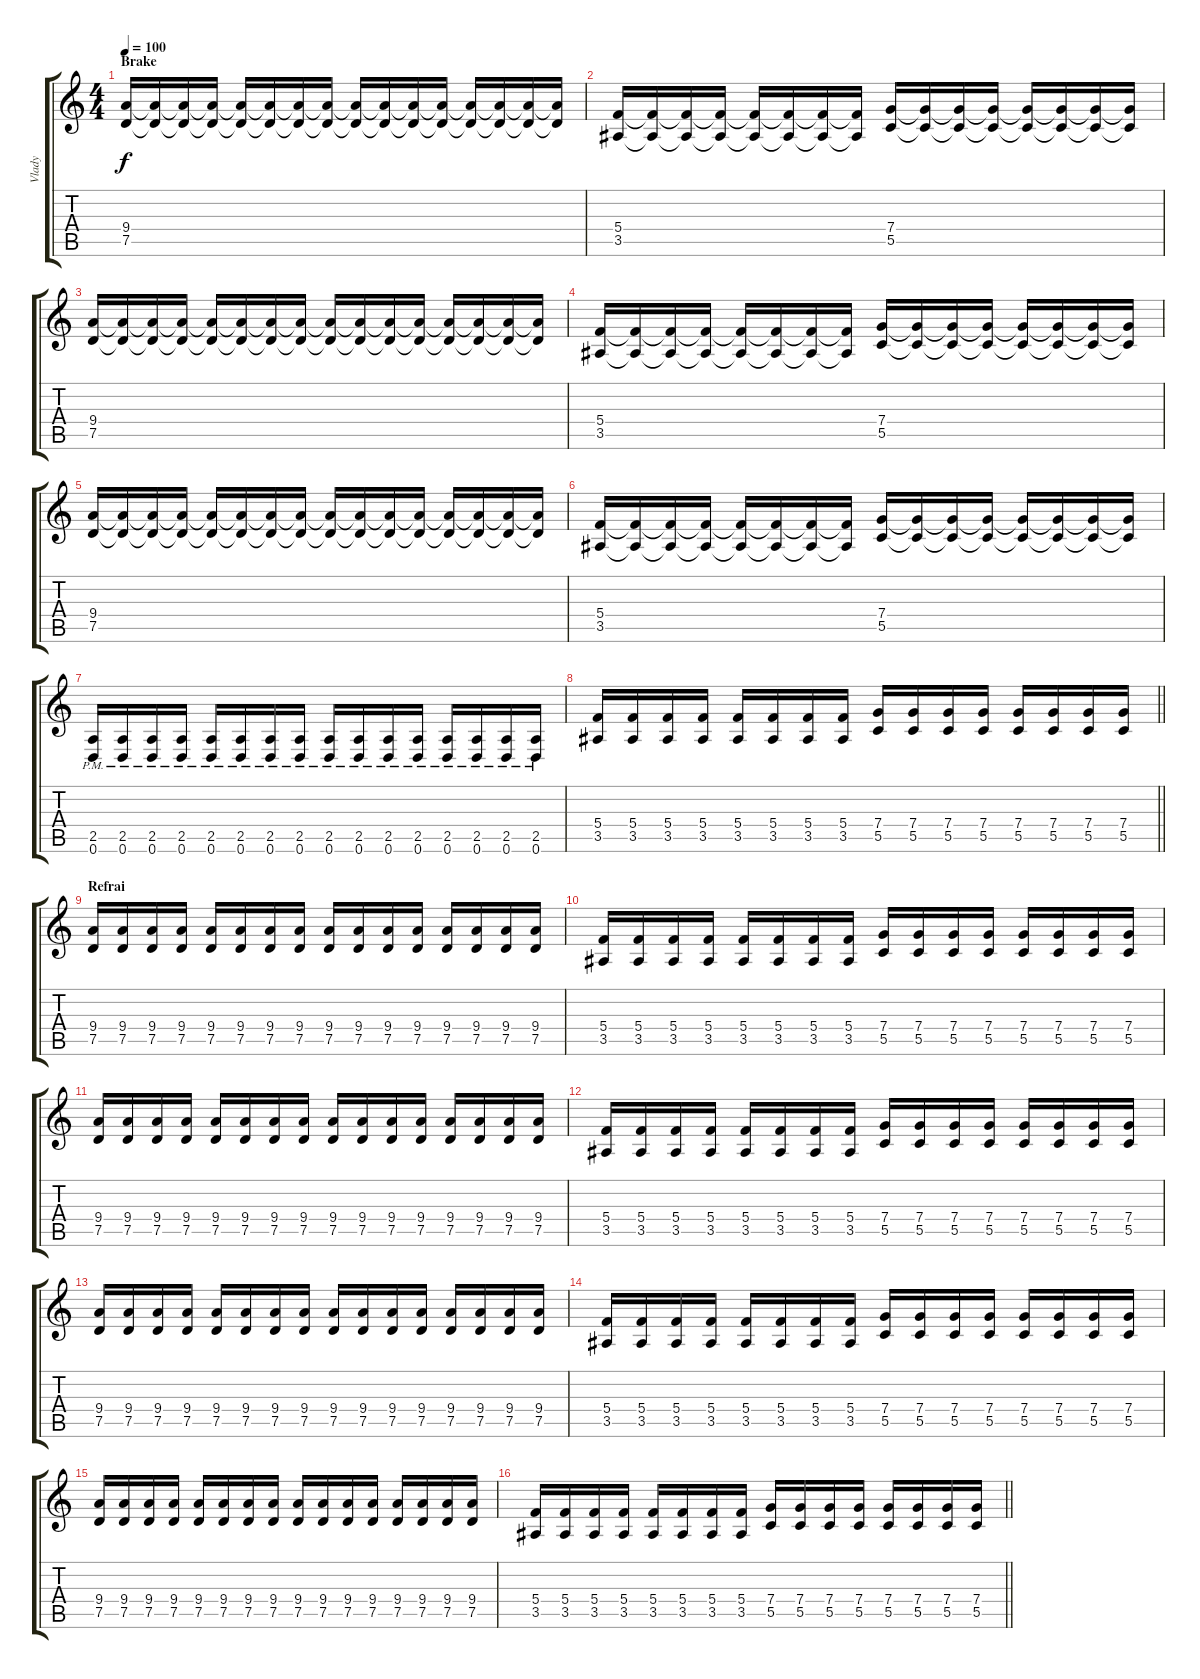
\track ("Vlady" "Vlady") {instrument overdrivenguitar}
\staff {score tabs}
\tuning (D4 A3 F3 C3 G2 D2) {hide}
\ts (4 4)
\section ("" "Brake")
\tempo 100
\clef g2
\ks c
(9.4 7.5).16{dy f} (9.4{t} 7.5{t}).16 (9.4{t} 7.5{t}).16 (9.4{t} 7.5{t}).16 (9.4{t} 7.5{t}).16 (9.4{t} 7.5{t}).16 (9.4{t} 7.5{t}).16 (9.4{t} 7.5{t}).16 (9.4{t} 7.5{t}).16 (9.4{t} 7.5{t}).16 (9.4{t} 7.5{t}).16 (9.4{t} 7.5{t}).16 (9.4{t} 7.5{t}).16 (9.4{t} 7.5{t}).16 (9.4{t} 7.5{t}).16 (9.4{t} 7.5{t}).16 |
(5.4 3.5).16 (5.4{t} 3.5{t}).16 (5.4{t} 3.5{t}).16 (5.4{t} 3.5{t}).16 (5.4{t} 3.5{t}).16 (5.4{t} 3.5{t}).16 (5.4{t} 3.5{t}).16 (5.4{t} 3.5{t}).16 (7.4 5.5).16 (7.4{t} 5.5{t}).16 (7.4{t} 5.5{t}).16 (7.4{t} 5.5{t}).16 (7.4{t} 5.5{t}).16 (7.4{t} 5.5{t}).16 (7.4{t} 5.5{t}).16 (7.4{t} 5.5{t}).16 |
(9.4 7.5).16 (9.4{t} 7.5{t}).16 (9.4{t} 7.5{t}).16 (9.4{t} 7.5{t}).16 (9.4{t} 7.5{t}).16 (9.4{t} 7.5{t}).16 (9.4{t} 7.5{t}).16 (9.4{t} 7.5{t}).16 (9.4{t} 7.5{t}).16 (9.4{t} 7.5{t}).16 (9.4{t} 7.5{t}).16 (9.4{t} 7.5{t}).16 (9.4{t} 7.5{t}).16 (9.4{t} 7.5{t}).16 (9.4{t} 7.5{t}).16 (9.4{t} 7.5{t}).16 |
(5.4 3.5).16 (5.4{t} 3.5{t}).16 (5.4{t} 3.5{t}).16 (5.4{t} 3.5{t}).16 (5.4{t} 3.5{t}).16 (5.4{t} 3.5{t}).16 (5.4{t} 3.5{t}).16 (5.4{t} 3.5{t}).16 (7.4 5.5).16 (7.4{t} 5.5{t}).16 (7.4{t} 5.5{t}).16 (7.4{t} 5.5{t}).16 (7.4{t} 5.5{t}).16 (7.4{t} 5.5{t}).16 (7.4{t} 5.5{t}).16 (7.4{t} 5.5{t}).16 |
(9.4 7.5).16 (9.4{t} 7.5{t}).16 (9.4{t} 7.5{t}).16 (9.4{t} 7.5{t}).16 (9.4{t} 7.5{t}).16 (9.4{t} 7.5{t}).16 (9.4{t} 7.5{t}).16 (9.4{t} 7.5{t}).16 (9.4{t} 7.5{t}).16 (9.4{t} 7.5{t}).16 (9.4{t} 7.5{t}).16 (9.4{t} 7.5{t}).16 (9.4{t} 7.5{t}).16 (9.4{t} 7.5{t}).16 (9.4{t} 7.5{t}).16 (9.4{t} 7.5{t}).16 |
(5.4 3.5).16 (5.4{t} 3.5{t}).16 (5.4{t} 3.5{t}).16 (5.4{t} 3.5{t}).16 (5.4{t} 3.5{t}).16 (5.4{t} 3.5{t}).16 (5.4{t} 3.5{t}).16 (5.4{t} 3.5{t}).16 (7.4 5.5).16 (7.4{t} 5.5{t}).16 (7.4{t} 5.5{t}).16 (7.4{t} 5.5{t}).16 (7.4{t} 5.5{t}).16 (7.4{t} 5.5{t}).16 (7.4{t} 5.5{t}).16 (7.4{t} 5.5{t}).16 |
(2.5 0.6{pm}).16 (2.5 0.6{pm}).16 (2.5 0.6{pm}).16 (2.5 0.6{pm}).16 (2.5 0.6{pm}).16 (2.5 0.6{pm}).16 (2.5 0.6{pm}).16 (2.5 0.6{pm}).16 (2.5 0.6{pm}).16 (2.5 0.6{pm}).16 (2.5 0.6{pm}).16 (2.5 0.6{pm}).16 (2.5 0.6{pm}).16 (2.5 0.6{pm}).16 (2.5 0.6{pm}).16 (2.5 0.6{pm}).16 |
\barLineRight lightlight
(5.4 3.5).16 (5.4 3.5).16 (5.4 3.5).16 (5.4 3.5).16 (5.4 3.5).16 (5.4 3.5).16 (5.4 3.5).16 (5.4 3.5).16 (7.4 5.5).16 (7.4 5.5).16 (7.4 5.5).16 (7.4 5.5).16 (7.4 5.5).16 (7.4 5.5).16 (7.4 5.5).16 (7.4 5.5).16 |
\section ("" "Refrai")
(9.4 7.5).16 (9.4 7.5).16 (9.4 7.5).16 (9.4 7.5).16 (9.4 7.5).16 (9.4 7.5).16 (9.4 7.5).16 (9.4 7.5).16 (9.4 7.5).16 (9.4 7.5).16 (9.4 7.5).16 (9.4 7.5).16 (9.4 7.5).16 (9.4 7.5).16 (9.4 7.5).16 (9.4 7.5).16 |
(5.4 3.5).16 (5.4 3.5).16 (5.4 3.5).16 (5.4 3.5).16 (5.4 3.5).16 (5.4 3.5).16 (5.4 3.5).16 (5.4 3.5).16 (7.4 5.5).16 (7.4 5.5).16 (7.4 5.5).16 (7.4 5.5).16 (7.4 5.5).16 (7.4 5.5).16 (7.4 5.5).16 (7.4 5.5).16 |
(9.4 7.5).16 (9.4 7.5).16 (9.4 7.5).16 (9.4 7.5).16 (9.4 7.5).16 (9.4 7.5).16 (9.4 7.5).16 (9.4 7.5).16 (9.4 7.5).16 (9.4 7.5).16 (9.4 7.5).16 (9.4 7.5).16 (9.4 7.5).16 (9.4 7.5).16 (9.4 7.5).16 (9.4 7.5).16 |
(5.4 3.5).16 (5.4 3.5).16 (5.4 3.5).16 (5.4 3.5).16 (5.4 3.5).16 (5.4 3.5).16 (5.4 3.5).16 (5.4 3.5).16 (7.4 5.5).16 (7.4 5.5).16 (7.4 5.5).16 (7.4 5.5).16 (7.4 5.5).16 (7.4 5.5).16 (7.4 5.5).16 (7.4 5.5).16 |
(9.4 7.5).16 (9.4 7.5).16 (9.4 7.5).16 (9.4 7.5).16 (9.4 7.5).16 (9.4 7.5).16 (9.4 7.5).16 (9.4 7.5).16 (9.4 7.5).16 (9.4 7.5).16 (9.4 7.5).16 (9.4 7.5).16 (9.4 7.5).16 (9.4 7.5).16 (9.4 7.5).16 (9.4 7.5).16 |
(5.4 3.5).16 (5.4 3.5).16 (5.4 3.5).16 (5.4 3.5).16 (5.4 3.5).16 (5.4 3.5).16 (5.4 3.5).16 (5.4 3.5).16 (7.4 5.5).16 (7.4 5.5).16 (7.4 5.5).16 (7.4 5.5).16 (7.4 5.5).16 (7.4 5.5).16 (7.4 5.5).16 (7.4 5.5).16 |
(9.4 7.5).16 (9.4 7.5).16 (9.4 7.5).16 (9.4 7.5).16 (9.4 7.5).16 (9.4 7.5).16 (9.4 7.5).16 (9.4 7.5).16 (9.4 7.5).16 (9.4 7.5).16 (9.4 7.5).16 (9.4 7.5).16 (9.4 7.5).16 (9.4 7.5).16 (9.4 7.5).16 (9.4 7.5).16 |
\barLineRight lightlight
(5.4 3.5).16 (5.4 3.5).16 (5.4 3.5).16 (5.4 3.5).16 (5.4 3.5).16 (5.4 3.5).16 (5.4 3.5).16 (5.4 3.5).16 (7.4 5.5).16 (7.4 5.5).16 (7.4 5.5).16 (7.4 5.5).16 (7.4 5.5).16 (7.4 5.5).16 (7.4 5.5).16 (7.4 5.5).16
